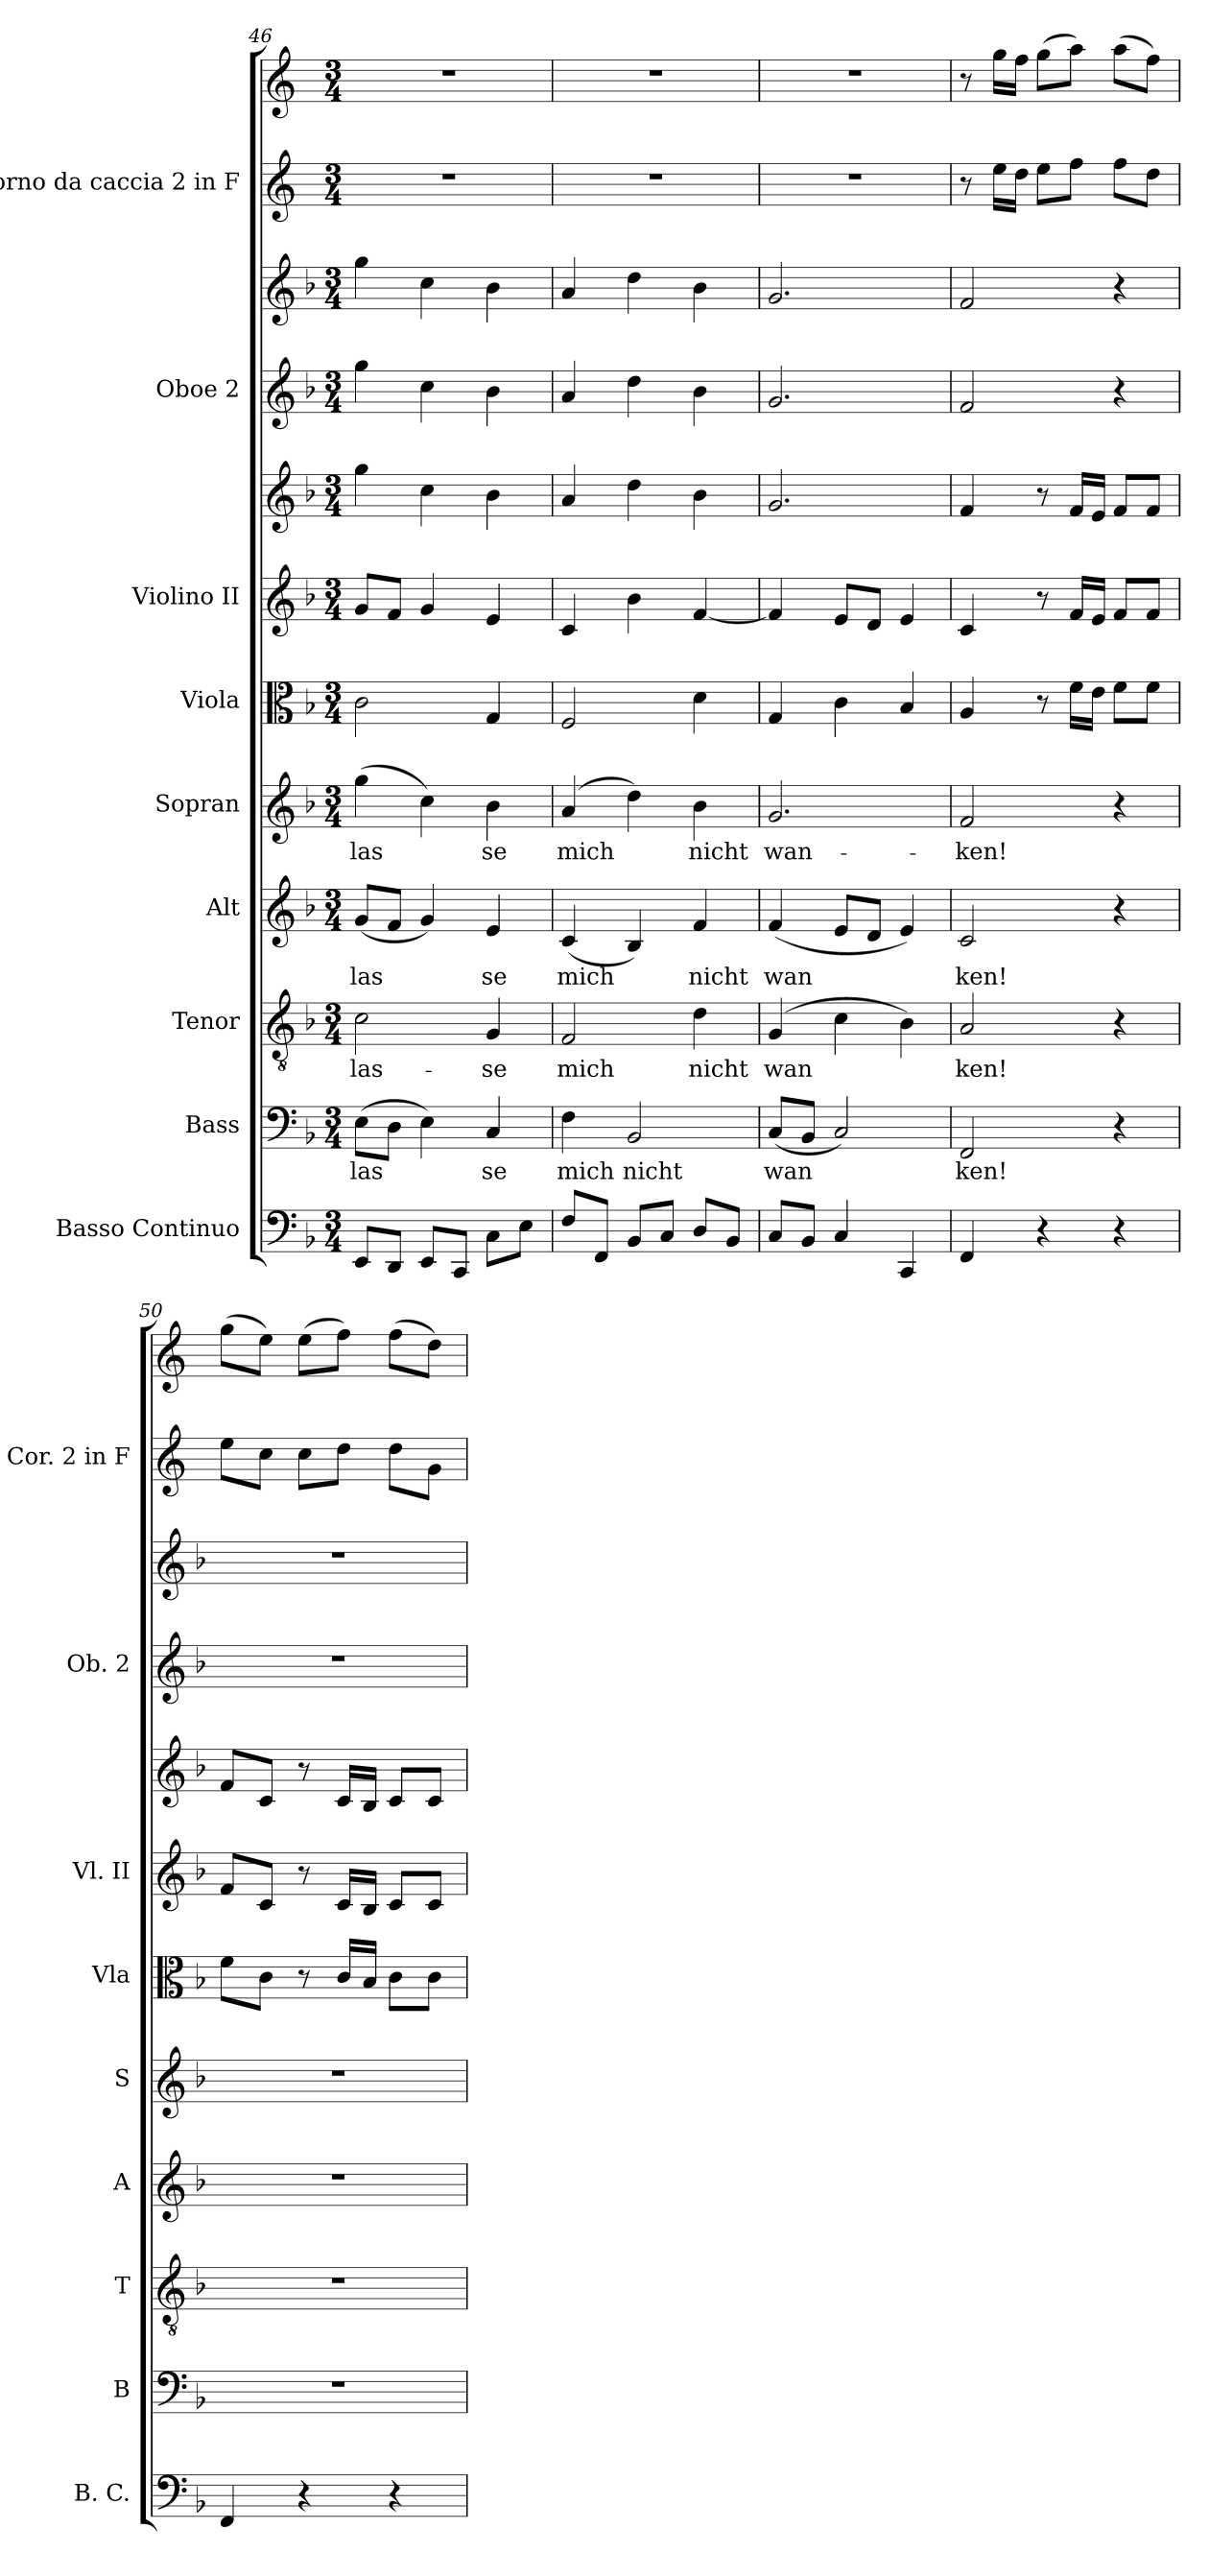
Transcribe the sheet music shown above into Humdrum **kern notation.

**kern	**kern	**text	**kern	**text	**kern	**text	**kern	**text	**kern	**kern	**kern	**kern	**kern	**kern	**kern
*part9	*part8	*part8	*part7	*part7	*part6	*part6	*part5	*part5	*part4	*part3	*part3	*part2	*part2	*part1	*part1
*staff12	*staff11	*staff11	*staff10	*staff10	*staff9	*staff9	*staff8	*staff8	*staff7	*staff6	*staff5	*staff4	*staff3	*staff2	*staff1
*I"Basso Continuo	*I"Bass	*	*I"Tenor	*	*I"Alt	*	*I"Sopran	*	*I"Viola	*I"Violino II	*	*I"Oboe 2	*	*I"Corno da caccia 2 in F	*
*I'B. C.	*I'B	*	*I'T	*	*I'A	*	*I'S	*	*I'Vla	*I'Vl. II	*	*I'Ob. 2	*	*I'Cor. 2 in F	*
*clefF4	*clefF4	*	*clefGv2	*	*clefG2	*	*clefG2	*	*clefC3	*clefG2	*clefG2	*clefG2	*clefG2	*clefG2	*clefG2
*	*	*	*	*	*	*	*	*	*	*	*	*	*	*ITrd4c7	*ITrd4c7
*k[b-]	*k[b-]	*	*k[b-]	*	*k[b-]	*	*k[b-]	*	*k[b-]	*k[b-]	*k[b-]	*k[b-]	*k[b-]	*k[b-]	*k[b-]
*M3/4	*M3/4	*	*M3/4	*	*M3/4	*	*M3/4	*	*M3/4	*M3/4	*M3/4	*M3/4	*M3/4	*M3/4	*M3/4
=46	=46	=46	=46	=46	=46	=46	=46	=46	=46	=46	=46	=46	=46	=46	=46
!	!	!LO:LY:b	!	!LO:LY:b	!	!LO:LY:b	!	!LO:LY:b	!	!	!	!	!	!	!
8EE/L	(8E\L	las	2c\	las-	(8g/L	las	(4gg\	las	2c\	8g/L	4gg\	4gg\	4gg\	2.r	2.r
8DD/J	8D\J	.	.	.	8f/J	.	.	.	.	8f/J	.	.	.	.	.
8EE/L	4E\)	.	.	.	4g/)	.	4cc\)	.	.	4g/	4cc\	4cc\	4cc\	.	.
8CC/J	.	.	.	.	.	.	.	.	.	.	.	.	.	.	.
!	!	!LO:LY:b	!	!LO:LY:b	!	!LO:LY:b	!	!LO:LY:b	!	!	!	!	!	!	!
8C\L	4C/	se	4G/	se	4e/	se	4b-\	se	4G/	4e/	4b-\	4b-\	4b-\	.	.
8E\J	.	.	.	.	.	.	.	.	.	.	.	.	.	.	.
=47	=47	=47	=47	=47	=47	=47	=47	=47	=47	=47	=47	=47	=47	=47	=47
!	!	!LO:LY:b	!	!LO:LY:b	!	!LO:LY:b	!	!LO:LY:b	!	!	!	!	!	!	!
8F/L	4F\	mich	2F/	mich	(4c/	mich	(4a/	mich	2F/	4c/	4a/	4a/	4a/	2.r	2.r
8FF/J	.	.	.	.	.	.	.	.	.	.	.	.	.	.	.
!	!	!LO:LY:b	!	!	!	!	!	!	!	!	!	!	!	!	!
8BB-/L	2BB-/	nicht	.	.	4B-/)	.	4dd\)	.	.	4b-\	4dd\	4dd\	4dd\	.	.
8C/J	.	.	.	.	.	.	.	.	.	.	.	.	.	.	.
!	!	!	!	!LO:LY:b	!	!LO:LY:b	!	!LO:LY:b	!	!	!	!	!	!	!
8D/L	.	.	4d\	nicht	4f/	nicht	4b-\	nicht	4d\	[4f/	4b-\	4b-\	4b-\	.	.
8BB-/J	.	.	.	.	.	.	.	.	.	.	.	.	.	.	.
=48	=48	=48	=48	=48	=48	=48	=48	=48	=48	=48	=48	=48	=48	=48	=48
!	!	!LO:LY:b	!	!LO:LY:b	!	!LO:LY:b	!	!LO:LY:b	!	!	!	!	!	!	!
8C/L	(8C/L	wan	(4G/	wan	(4f/	wan	2.g/	wan-	4G/	4f/]	2.g/	2.g/	2.g/	2.r	2.r
8BB-/J	8BB-/J	.	.	.	.	.	.	.	.	.	.	.	.	.	.
4C/	2C/)	.	4c\	.	8e/L	.	.	.	4c\	8e/L	.	.	.	.	.
.	.	.	.	.	8d/J	.	.	.	.	8d/J	.	.	.	.	.
4CC/	.	.	4B-\)	.	4e/)	.	.	.	4B-/	4e/	.	.	.	.	.
!!LO:PB:g=z
=49	=49	=49	=49	=49	=49	=49	=49	=49	=49	=49	=49	=49	=49	=49	=49
!	!	!LO:LY:b	!	!LO:LY:b	!	!LO:LY:b	!	!LO:LY:b	!	!	!	!	!	!	!
4FF/	2FF/	ken!	2A/	ken!	2c/	ken!	2f/	ken!	4A/	4c/	4f/	2f/	2f/	8r	8r
.	.	.	.	.	.	.	.	.	.	.	.	.	.	16a\LL	16cc\LL
.	.	.	.	.	.	.	.	.	.	.	.	.	.	16g\JJ	16b-\JJ
4r	.	.	.	.	.	.	.	.	8r	8r	8r	.	.	8a\L	(8cc\L
.	.	.	.	.	.	.	.	.	16f\LL	16f/LL	16f/LL	.	.	8b-\J	8dd\J)
.	.	.	.	.	.	.	.	.	16e\JJ	16e/JJ	16e/JJ	.	.	.	.
4r	4r	.	4r	.	4r	.	4r	.	8f\L	8f/L	8f/L	4r	4r	8b-\L	(8dd\L
.	.	.	.	.	.	.	.	.	8f\J	8f/J	8f/J	.	.	8g\J	8b-\J)
!!LO:PB:g=z
=50	=50	=50	=50	=50	=50	=50	=50	=50	=50	=50	=50	=50	=50	=50	=50
4FF/	2.r	.	2.r	.	2.r	.	2.r	.	8f\L	8f/L	8f/L	2.r	2.r	8a\L	(8cc\L
.	.	.	.	.	.	.	.	.	8c\J	8c/J	8c/J	.	.	8f\J	8a\J)
4r	.	.	.	.	.	.	.	.	8r	8r	8r	.	.	8f\L	(8a\L
.	.	.	.	.	.	.	.	.	16c/LL	16c/LL	16c/LL	.	.	8g\J	8b-\J)
.	.	.	.	.	.	.	.	.	16B-/JJ	16B-/JJ	16B-/JJ	.	.	.	.
4r	.	.	.	.	.	.	.	.	8c\L	8c/L	8c/L	.	.	8g\L	(8b-\L
.	.	.	.	.	.	.	.	.	8c\J	8c/J	8c/J	.	.	8c\J	8g\J)
=	=	=	=	=	=	=	=	=	=	=	=	=	=	=	=
*-	*-	*-	*-	*-	*-	*-	*-	*-	*-	*-	*-	*-	*-	*-	*-
